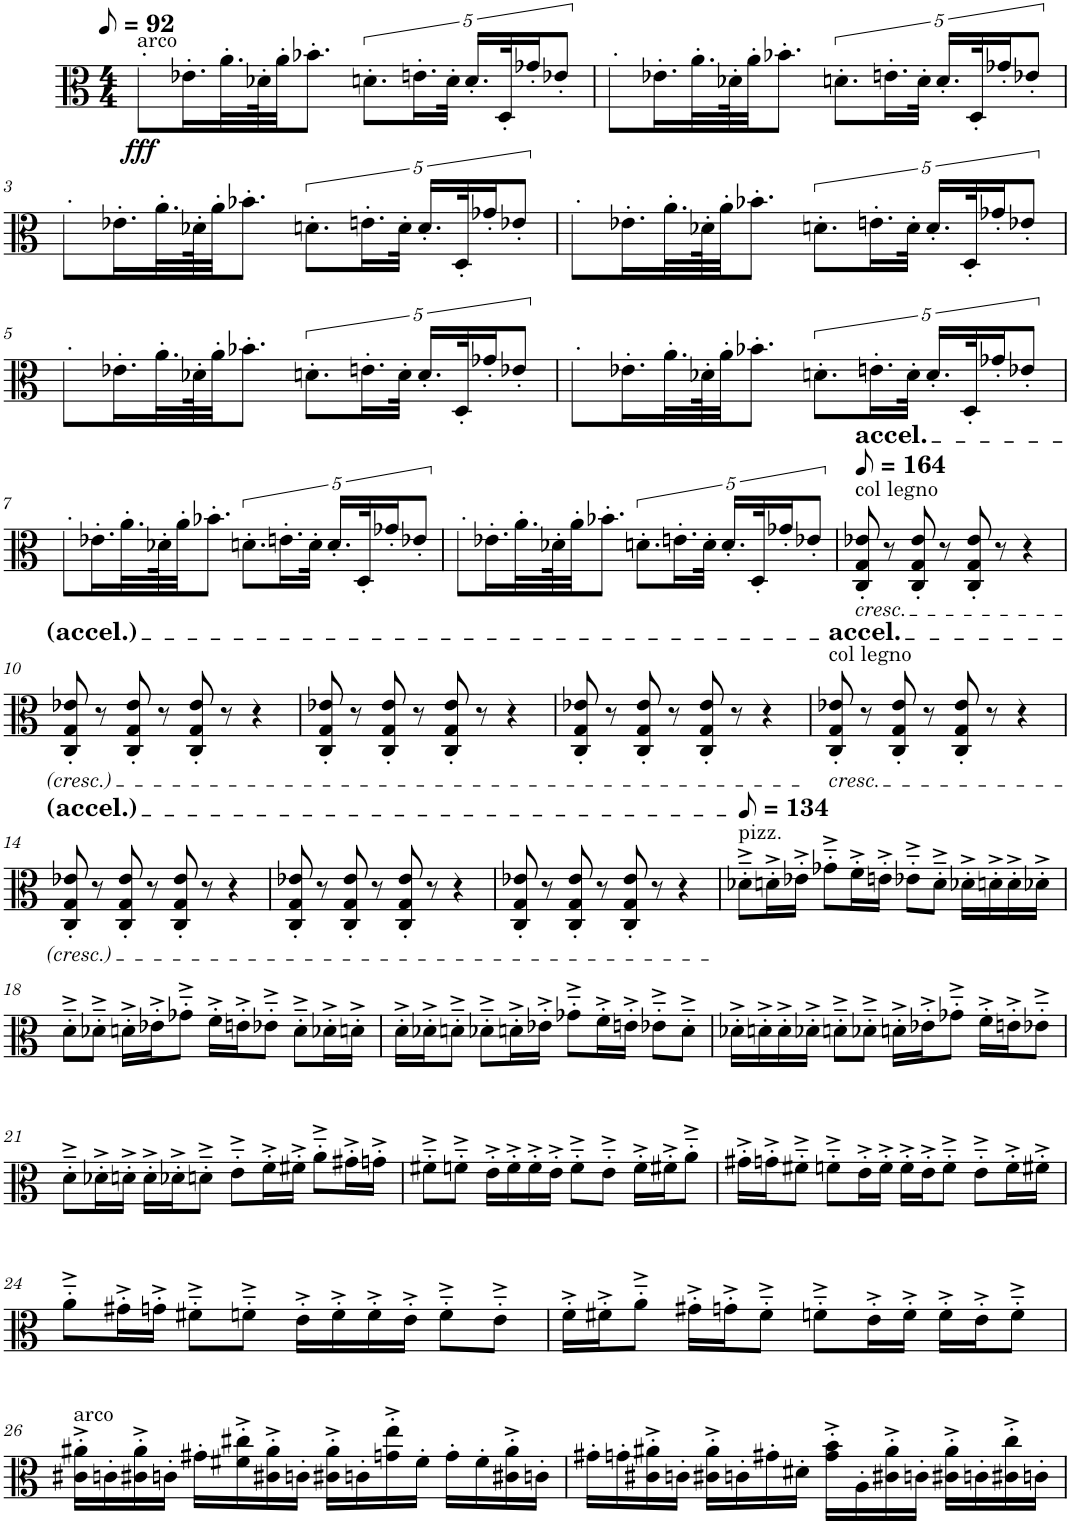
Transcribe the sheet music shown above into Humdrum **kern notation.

**kern	**dynam
*part1	*part1
*staff1	*staff1
*I"Viola	*
*I'Vla.	*
*clefC3	*
*k[]	*
*M4/4	*
*MM46	*
=1	=1
!LO:TX:a:t=arco	!
!	!LO:DY:b
8g'\L	fff
16.e-X'\L	.
32.a'\L	.
64d-X'\K	.
32a'\JJ	.
8.b-X'\J	.
10.dn'\L	.
20.en'\L	.
40d'\JJk	.
20.d'/LL	.
40D'/K	.
20g-X'/J	.
10e-X'/J	.
=2	=2
8g'\L	.
16.e-X'\L	.
32.a'\L	.
64d-X'\K	.
32a'\JJ	.
8.b-X'\J	.
10.dn'\L	.
20.en'\L	.
40d'\JJk	.
20.d'/LL	.
40D'/K	.
20g-X'/J	.
10e-X'/J	.
!!LO:LB:g=z
=3	=3
8g'\L	.
16.e-X'\L	.
32.a'\L	.
64d-X'\K	.
32a'\JJ	.
8.b-X'\J	.
10.dn'\L	.
20.en'\L	.
40d'\JJk	.
20.d'/LL	.
40D'/K	.
20g-X'/J	.
10e-X'/J	.
=4	=4
8g'\L	.
16.e-X'\L	.
32.a'\L	.
64d-X'\K	.
32a'\JJ	.
8.b-X'\J	.
10.dn'\L	.
20.en'\L	.
40d'\JJk	.
20.d'/LL	.
40D'/K	.
20g-X'/J	.
10e-X'/J	.
!!LO:LB:g=z
=5	=5
8g'\L	.
16.e-X'\L	.
32.a'\L	.
64d-X'\K	.
32a'\JJ	.
8.b-X'\J	.
10.dn'\L	.
20.en'\L	.
40d'\JJk	.
20.d'/LL	.
40D'/K	.
20g-X'/J	.
10e-X'/J	.
=6	=6
8g'\L	.
16.e-X'\L	.
32.a'\L	.
64d-X'\K	.
32a'\JJ	.
8.b-X'\J	.
10.dn'\L	.
20.en'\L	.
40d'\JJk	.
20.d'/LL	.
40D'/K	.
20g-X'/J	.
10e-X'/J	.
!!LO:LB:g=z
=7	=7
8g'\L	.
16.e-X'\L	.
32.a'\L	.
64d-X'\K	.
32a'\JJ	.
8.b-X'\J	.
10.dn'\L	.
20.en'\L	.
40d'\JJk	.
20.d'/LL	.
40D'/K	.
20g-X'/J	.
10e-X'/J	.
=8	=8
8g'\L	.
16.e-X'\L	.
32.a'\L	.
64d-X'\K	.
32a'\JJ	.
8.b-X'\J	.
10.dn'\L	.
20.en'\L	.
40d'\JJk	.
20.d'/LL	.
40D'/K	.
20g-X'/J	.
10e-X'/J	.
=9	=9
*MM82	*
!LO:TX:a:t=col legno	!
!LO:TX:b:i:t=cresc.	!
!LO:TX:a:t=accel.	!
8C/' 8G/' 8e-X/'	.
8r	.
8C/' 8G/' 8e-/'	.
8r	.
8C/' 8G/' 8e-/'	.
8r	.
4r	.
!!LO:LB:g=z
=10	=10
8C/' 8G/' 8e-X/'	.
8r	.
8C/' 8G/' 8e-/'	.
8r	.
8C/' 8G/' 8e-/'	.
8r	.
4r	.
=11	=11
8C/' 8G/' 8e-X/'	.
8r	.
8C/' 8G/' 8e-/'	.
8r	.
8C/' 8G/' 8e-/'	.
8r	.
4r	.
=12	=12
8C/' 8G/' 8e-X/'	.
8r	.
8C/' 8G/' 8e-/'	.
8r	.
8C/' 8G/' 8e-/'	.
8r	.
4r	.
=13	=13
!LO:TX:a:t=col legno	!
!LO:TX:b:i:t=cresc.	!
!LO:TX:a:t=accel.	!
8C/' 8G/' 8e-X/'	.
8r	.
8C/' 8G/' 8e-/'	.
8r	.
8C/' 8G/' 8e-/'	.
8r	.
4r	.
!!LO:LB:g=z
=14	=14
8C/' 8G/' 8e-X/'	.
8r	.
8C/' 8G/' 8e-/'	.
8r	.
8C/' 8G/' 8e-/'	.
8r	.
4r	.
=15	=15
8C/' 8G/' 8e-X/'	.
8r	.
8C/' 8G/' 8e-/'	.
8r	.
8C/' 8G/' 8e-/'	.
8r	.
4r	.
=16	=16
8C/' 8G/' 8e-X/'	.
8r	.
8C/' 8G/' 8e-/'	.
8r	.
8C/' 8G/' 8e-/'	.
8r	.
4r	.
=17	=17
*MM67	*
!LO:TX:a:t=pizz.	!
8d-X'~^\L	.
16dn'^\L	.
16e-X'^\JJ	.
8g-X'~^\L	.
16f'^\L	.
16en'^\JJ	.
8e-X'~^\L	.
8d'~^\J	.
16d-X'^\LL	.
16dn'^\	.
16d'^\	.
16d-X'^\JJ	.
!!LO:LB:g=z
=18	=18
8d'~^\L	.
8d-X'~^\J	.
16dn'^\LL	.
16e-X'^\J	.
8g-X'~^\J	.
16f'^\LL	.
16en'^\J	.
8e-X'~^\J	.
8d'~^\L	.
16d-X'^\L	.
16dn'^\JJ	.
=19	=19
16d'^\LL	.
16d-X'^\J	.
8dn'~^\J	.
8d-X'~^\L	.
16dn'^\L	.
16e-X'^\JJ	.
8g-X'~^\L	.
16f'^\L	.
16en'^\JJ	.
8e-X'~^\L	.
8d'~^\J	.
=20	=20
16d-X'^\LL	.
16dn'^\	.
16d'^\	.
16d-X'^\JJ	.
8dn'~^\L	.
8d-X'~^\J	.
16dn'^\LL	.
16e-X'^\J	.
8g-X'~^\J	.
16f'^\LL	.
16en'^\J	.
8e-X'~^\J	.
!!LO:LB:g=z
=21	=21
8d'~^\L	.
16d-X'^\L	.
16dn'^\JJ	.
16d'^\LL	.
16d-X'^\J	.
8dn'~^\J	.
8e'~^\L	.
16f'^\L	.
16f#X'^\JJ	.
8a'~^\L	.
16g#X'^\L	.
16gn'^\JJ	.
=22	=22
8f#X'~^\L	.
8fn'~^\J	.
16e'^\LL	.
16f'^\	.
16f'^\	.
16e'^\JJ	.
8f'~^\L	.
8e'~^\J	.
16f'^\LL	.
16f#X'^\J	.
8a'~^\J	.
=23	=23
16g#X'^\LL	.
16gn'^\J	.
8f#X'~^\J	.
8fn'~^\L	.
16e'^\L	.
16f'^\JJ	.
16f'^\LL	.
16e'^\J	.
8f'~^\J	.
8e'~^\L	.
16f'^\L	.
16f#X'^\JJ	.
!!LO:LB:g=z
=24	=24
8a'~^\L	.
16g#X'^\L	.
16gn'^\JJ	.
8f#X'~^\L	.
8fn'~^\J	.
16e'^\LL	.
16f'^\	.
16f'^\	.
16e'^\JJ	.
8f'~^\L	.
8e'~^\J	.
=25	=25
16f'^\LL	.
16f#X'^\J	.
8a'~^\J	.
16g#X'^\LL	.
16gn'^\J	.
8f#'~^\J	.
8fn'~^\L	.
16e'^\L	.
16f'^\JJ	.
16f'^\LL	.
16e'^\J	.
8f'~^\J	.
!!LO:LB:g=z
=26	=26
!LO:TX:a:t=arco	!
16c#X\'^ 16a#X\'^LL	.
16cn'\	.
16c#X\'^ 16a#\'^	.
16cn'\JJ	.
16g#X'\LL	.
16f#X\'^ 16cc#X\'^	.
16c#X\'^ 16a#\'^	.
16cn'\JJ	.
16c#X\'^ 16a#\'^LL	.
16cn'\	.
16gn\'^ 16ee\'^	.
16f#'\JJ	.
16g'\LL	.
16f#'\	.
16c#X\'^ 16a#\'^	.
16cn'\JJ	.
=27	=27
16g#X'\LL	.
16gn'\	.
16c#X\'^ 16a#X\'^	.
16cn'\JJ	.
16c#X\'^ 16a#\'^LL	.
16cn'\	.
16g#X'\	.
16d#X'\JJ	.
16g#\'^ 16b\'^LL	.
16A'\	.
16c#X\'^ 16a#\'^	.
16cn'\JJ	.
16c#X\'^ 16a#\'^LL	.
16cn'\	.
16c#X\'^ 16cc\'^	.
16cn'\JJ	.
=	=
*-	*-
